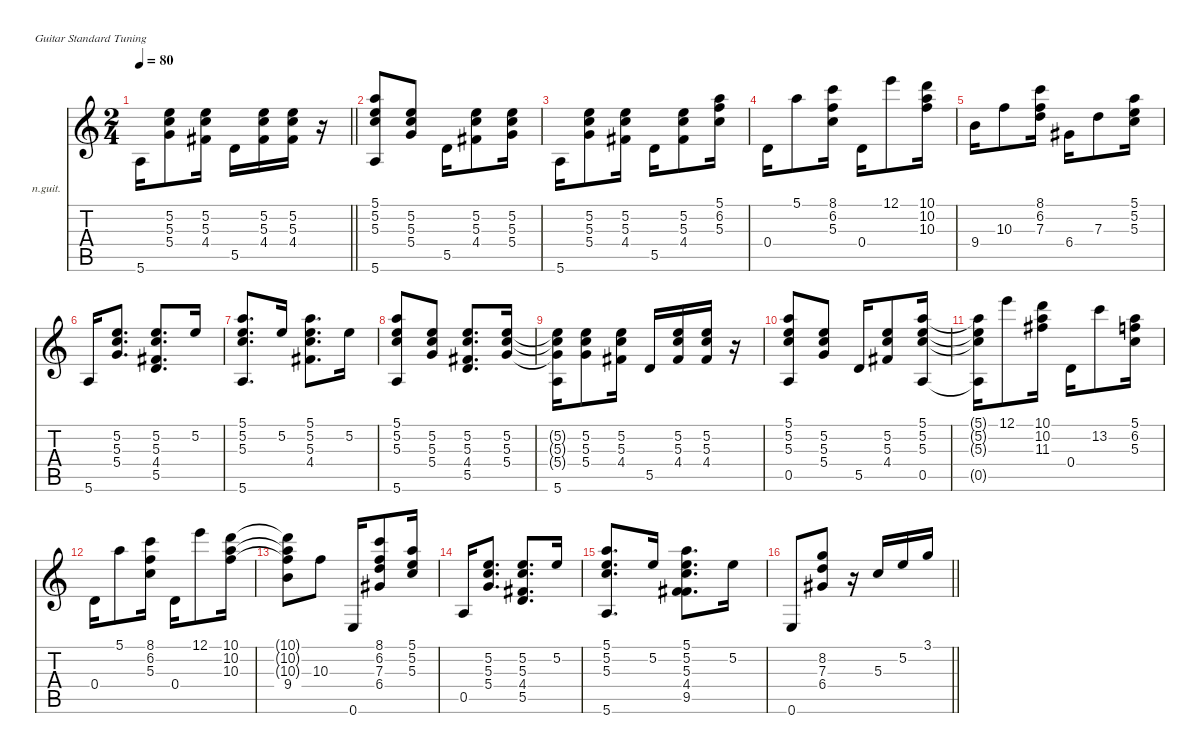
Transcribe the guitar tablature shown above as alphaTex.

\hideDynamics
\bracketExtendMode nobrackets
\firstSystemTrackNameOrientation horizontal
\otherSystemsTrackNameOrientation horizontal
\track ("Cimmento DE�" "n.guit.") {instrument acousticguitarnylon}
\staff {score tabs}
\tuning (E4 B3 G3 D3 A2 E2)
\ts (2 4)
\tempo 80
\clef g2
\barLineRight lightlight
\ks aminor
5.6.16{dy mf beam Down} (5.2 5.3 5.4).8{beam Down} (4.4{acc #} 5.2 5.3).16{beam Down} 5.5.16{beam Down} (4.4{acc #} 5.3 5.2).16{beam Down} (4.4{acc #} 5.3 5.2).16{beam Down} r.16{beam Down} |
(5.3 5.2 5.1 5.6).8{beam Up} (5.4 5.3 5.2).8{beam Up} 5.5.16{beam Down} (4.4{acc #} 5.2 5.3).8{beam Down} (5.2 5.3 5.4).16{beam Down} |
5.6.16{beam Down} (5.2 5.3 5.4).8{beam Down} (4.4{acc #} 5.2 5.3).16{beam Down} 5.5.16{beam Down} (5.2 5.3 4.4{acc #}).8{beam Down} (5.3 6.2 5.1).16{beam Down} |
0.4.16{beam Down} 5.1.8{beam Down} (5.3 6.2 8.1).16{beam Down} 0.4.16{beam Down} 12.1.8{beam Down} (10.3 10.2 10.1).16{beam Down} |
9.4.16{beam Down} 10.3.8{beam Down} (6.2 7.3 8.1).16{beam Down} 6.4{acc #}.16{beam Down} 7.3.8{beam Down} (5.3 5.2 5.1).16{beam Down} |
5.6.16{beam Up} (5.2 5.3 5.4).8{d beam Up} (5.5 4.4{acc #} 5.3 5.2).8{d beam Up} 5.2.16{beam Up} |
(5.1 5.2 5.3 5.6).8{d beam Up} 5.2.16{beam Up} (5.1 5.2 5.3 4.4{acc #}).8{d beam Down} 5.2.16{beam Down} |
(5.2 5.3 5.1 5.6).8{beam Up} (5.4 5.3 5.2).8{beam Up} (5.5 4.4{acc #} 5.3 5.2).8{d beam Up} (5.2 5.3 5.4).16{beam Up} |
(5.6 5.2{t} 5.3{t} 5.4{t}).16{beam Down} (5.2 5.3 5.4).8{beam Down} (4.4{acc #} 5.3 5.2).16{beam Down} 5.5.16{beam Up} (4.4{acc #} 5.3 5.2).16{beam Up} (4.4{acc #} 5.3 5.2).16{beam Up} r.16{beam Down} |
(0.5 5.3 5.2 5.1).8{beam Up} (5.4 5.3 5.2).8{beam Up} 5.5.16{beam Up} (5.2 5.3 4.4{acc #}).8{beam Up} (0.5 5.1 5.2 5.3).16{beam Up} |
(5.2{t} 5.1{t} 5.3{t} 0.5{t}).16{beam Down} 12.1.8{beam Down} (11.3{acc #} 10.2 10.1).16{beam Down} 0.4.16{beam Down} 13.2.8{beam Down} (5.3 6.2 5.1).16{beam Down} |
0.4.16{beam Down} 5.1.8{beam Down} (5.3 6.2 8.1).16{beam Down} 0.4.16{beam Down} 12.1.8{beam Down} (10.3 10.2 10.1).16{beam Down} |
(10.3{t} 10.2{t} 10.1{t} 9.4).8{beam Down} 10.3.8{beam Down} 0.6.16{beam Up} (6.4{acc #} 7.3 6.2 8.1).8{beam Up} (5.3 5.2 5.1).16{beam Up} |
0.5.16{beam Up} (5.2 5.3 5.4).8{d beam Up} (5.5 4.4{acc #} 5.3 5.2).8{d beam Up} 5.2.16{beam Up} |
(5.1 5.2 5.3 5.6).8{d beam Up} 5.2.16{beam Up} (9.5{acc #} 5.1 5.2 5.3 4.4{acc #}).8{d beam Down} 5.2.16{beam Down} |
\barLineRight lightlight
0.6.8{beam Up} (8.2 7.3 6.4{acc #}).8{beam Up} r.16{beam Up} 5.3.16{beam Down} 5.2.16{beam Down} 3.1.16{beam Down}
